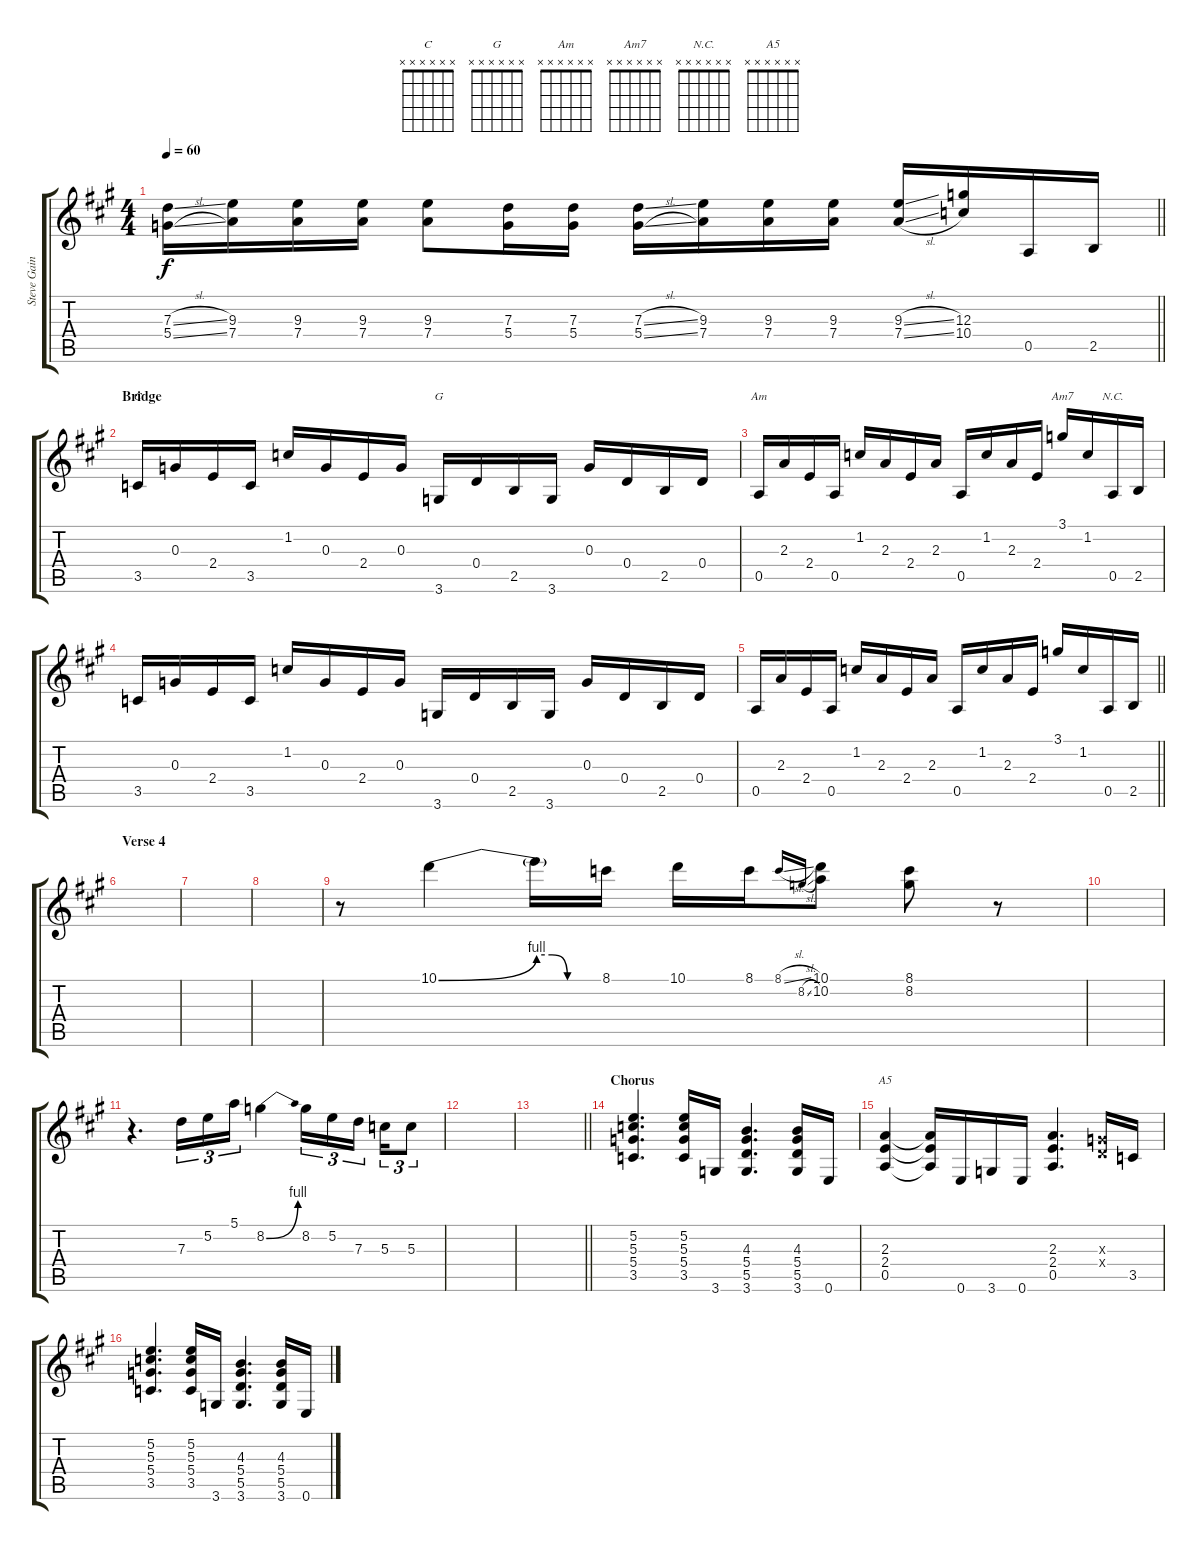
\track ("Steve Gaines - Rhythm and Fills" "Steve Gain") {instrument electricguitarclean}
\staff {score tabs}
\tuning (E4 B3 G3 D3 A2 E2) {hide}
\chord ("C" x x x x x x)
\chord ("G" x x x x x x)
\chord ("Am" x x x x x x)
\chord ("Am7" x x x x x x)
\chord ("N.C." x x x x x x)
\chord ("A5" x x x x x x)
\ts (4 4)
\tempo 60
\clef g2
\barLineRight lightlight
\ks f#minor
(7.3{sl} 5.4{sl}).16{dy f} (9.3 7.4).16 (9.3 7.4).16 (9.3 7.4).16 (9.3 7.4).8 (7.3 5.4).16 (7.3 5.4).16 (7.3{sl} 5.4{sl}).16 (9.3 7.4).16 (9.3 7.4).16 (9.3 7.4).16 (9.3{sl} 7.4{sl}).16 (12.3 10.4).16 0.5.16{instrument electricguitarclean} 2.5.16 |
\section ("" "Bridge")
3.5.16{ch "C"} 0.3.16 2.4.16 3.5.16 1.2.16 0.3.16 2.4.16 0.3.16 3.6.16{ch "G"} 0.4.16 2.5.16 3.6.16 0.3.16 0.4.16 2.5.16 0.4.16 |
0.5.16{ch "Am"} 2.3.16 2.4.16 0.5.16 1.2.16 2.3.16 2.4.16 2.3.16 0.5.16 1.2.16 2.3.16 2.4.16 3.1.16{ch "Am7"} 1.2.16 0.5.16{ch "N.C."} 2.5.16 |
3.5.16 0.3.16 2.4.16 3.5.16 1.2.16 0.3.16 2.4.16 0.3.16 3.6.16 0.4.16 2.5.16 3.6.16 0.3.16 0.4.16 2.5.16 0.4.16 |
\barLineRight lightlight
0.5.16 2.3.16 2.4.16 0.5.16 1.2.16 2.3.16 2.4.16 2.3.16 0.5.16 1.2.16 2.3.16 2.4.16 3.1.16 1.2.16 0.5.16 2.5.16 |
\section ("" "Verse 4")
|
|
|
r.8{volume 11 instrument electricguitarjazz} 10.1{be (bend 0 0 60 4)}.4 10.1{be (custom 0 4 15 4 30 0 60 0) t}.16 8.1.16 10.1.16 8.1.16 8.1{sl}.16{gr onbeat} 8.2{sl}.16{gr onbeat} (10.1 10.2).8 (8.1 8.2).8 r.8 |
|
r.4{d instrument distortionguitar} 7.3.16{tu (3 2)} 5.2.16{tu (3 2)} 5.1.16{tu (3 2)} 8.2{be (bend 0 0 60 4)}.4 8.2.16{tu (3 2)} 5.2.16{tu (3 2)} 7.3.16{tu (3 2) beam splitsecondary} 5.3.16{tu (3 2)} 5.3.8{tu (3 2)} |
|
\barLineRight lightlight
|
\section ("" "Chorus")
(5.2 5.3 5.4 3.5).4{d} (5.2 5.3 5.4 3.5).16 3.6.16 (4.3 5.4 5.5 3.6).4{d} (4.3 5.4 5.5 3.6).16 0.6.16 |
(2.3 2.4 0.5).4{ch "A5"} (2.3{t} 2.4{t} 0.5{t}).16 0.6.16 3.6.16 0.6.16 (2.3 2.4 0.5).4{d} (0.3{x} 0.4{x}).16 3.5.16 |
(5.2 5.3 5.4 3.5).4{d} (5.2 5.3 5.4 3.5).16 3.6.16 (4.3 5.4 5.5 3.6).4{d} (4.3 5.4 5.5 3.6).16 0.6.16
